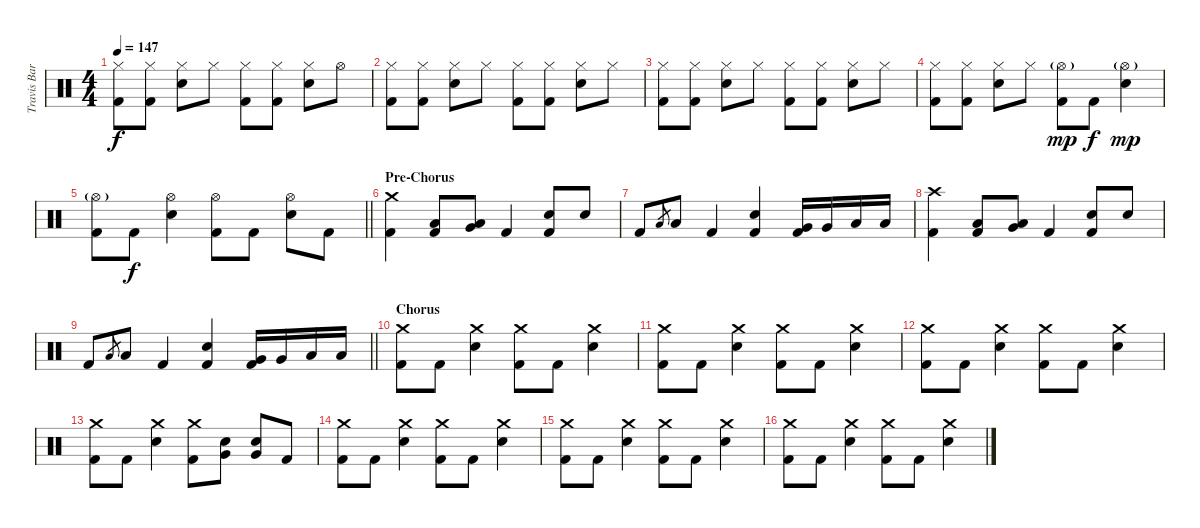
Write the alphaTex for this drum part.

\track ("Travis Barker - Drums" "Travis Bar") {instrument percussion}
\staff {score}
\articulation defaults
\ts (4 4)
\tempo 147
\clef neutral
\ks c
("Hi-Hat (closed)" "Kick (hit) 2").8{dy f} ("Hi-Hat (closed)" "Kick (hit) 2").8 ("Hi-Hat (closed)" "Electric Snare (hit)").8 "Hi-Hat (closed)".8 ("Hi-Hat (closed)" "Kick (hit) 2").8 ("Hi-Hat (closed)" "Kick (hit) 2").8 ("Hi-Hat (closed)" "Electric Snare (hit)").8 "Hi-Hat (open)".8 |
("Hi-Hat (closed)" "Kick (hit) 2").8 ("Hi-Hat (closed)" "Kick (hit) 2").8 ("Hi-Hat (closed)" "Electric Snare (hit)").8 "Hi-Hat (closed)".8 ("Hi-Hat (closed)" "Kick (hit) 2").8 ("Hi-Hat (closed)" "Kick (hit) 2").8 ("Hi-Hat (closed)" "Electric Snare (hit)").8 "Hi-Hat (closed)".8 |
("Hi-Hat (closed)" "Kick (hit) 2").8 ("Hi-Hat (closed)" "Kick (hit) 2").8 ("Hi-Hat (closed)" "Electric Snare (hit)").8 "Hi-Hat (closed)".8 ("Hi-Hat (closed)" "Kick (hit) 2").8 ("Hi-Hat (closed)" "Kick (hit) 2").8 ("Hi-Hat (closed)" "Electric Snare (hit)").8 "Hi-Hat (closed)".8 |
("Hi-Hat (closed)" "Kick (hit) 2").8 ("Hi-Hat (closed)" "Kick (hit) 2").8 ("Hi-Hat (closed)" "Electric Snare (hit)").8 "Hi-Hat (closed)".8 ("Hi-Hat (open)"{g} "Kick (hit) 2").8{dy mp} "Kick (hit) 2".8{dy f} ("Hi-Hat (open)"{g} "Electric Snare (hit)").4{dy mp} |
\barLineRight lightlight
("Hi-Hat (open)"{g} "Kick (hit) 2").8 "Kick (hit) 2".8{dy f} ("Hi-Hat (open)" "Electric Snare (hit)").4 ("Hi-Hat (open)" "Kick (hit) 2").8 "Kick (hit) 2".8 ("Hi-Hat (open)" "Electric Snare (hit)").8 "Kick (hit) 2".8 |
\section ("" "Pre-Chorus")
("Crash medium (hit)" "Kick (hit) 2").4 ("Low Tom (hit)" "Kick (hit) 2").8 ("Low Tom (hit)" "Very Low Tom (hit)").8 "Kick (hit) 2".4 ("Electric Snare (hit)" "Kick (hit) 2").8 "Electric Snare (hit)".8 |
"Kick (hit) 2".8 "Low Tom (hit)".8{gr} "Low Tom (hit)".8 "Kick (hit) 2".4 ("Electric Snare (hit)" "Kick (hit) 2").4 ("Very Low Tom (hit)" "Kick (hit) 2").16 "Very Low Tom (hit)".16 "Low Floor Tom (hit)".16 "Low Floor Tom (hit)".16 |
("Crash high (hit)" "Kick (hit) 2").4 ("Low Tom (hit)" "Kick (hit) 2").8 ("Low Tom (hit)" "Very Low Tom (hit)").8 "Kick (hit) 2".4 ("Electric Snare (hit)" "Kick (hit) 2").8 "Electric Snare (hit)".8 |
\barLineRight lightlight "Kick (hit) 2".8 "Low Tom (hit)".8{gr} "Low Tom (hit)".8 "Kick (hit) 2".4
("Electric Snare (hit)" "Kick (hit) 2").4 ("Very Low Tom (hit)" "Kick (hit) 2").16 "Very Low Tom (hit)".16 "Low Floor Tom (hit)".16 "Low Floor Tom (hit)".16 |
\section ("" "Chorus")
("Crash medium (hit)" "Kick (hit) 2").8 "Kick (hit) 2".8 ("Crash medium (hit)" "Electric Snare (hit)").4 ("Crash medium (hit)" "Kick (hit) 2").8 "Kick (hit) 2".8 ("Crash medium (hit)" "Electric Snare (hit)").4 |
("Crash medium (hit)" "Kick (hit) 2").8 "Kick (hit) 2".8 ("Crash medium (hit)" "Electric Snare (hit)").4 ("Crash medium (hit)" "Kick (hit) 2").8 "Kick (hit) 2".8 ("Crash medium (hit)" "Electric Snare (hit)").4 |
("Crash medium (hit)" "Kick (hit) 2").8 "Kick (hit) 2".8 ("Crash medium (hit)" "Electric Snare (hit)").4 ("Crash medium (hit)" "Kick (hit) 2").8 "Kick (hit) 2".8 ("Crash medium (hit)" "Electric Snare (hit)").4 |
("Crash medium (hit)" "Kick (hit) 2").8 "Kick (hit) 2".8 ("Crash medium (hit)" "Electric Snare (hit)").4 ("Crash medium (hit)" "Kick (hit) 2").8 ("Very Low Tom (hit)" "Electric Snare (hit)").8 ("Very Low Tom (hit)" "Electric Snare (hit)").8 "Kick (hit) 2".8 |
("Crash medium (hit)" "Kick (hit) 2").8 "Kick (hit) 2".8 ("Crash medium (hit)" "Electric Snare (hit)").4 ("Crash medium (hit)" "Kick (hit) 2").8 "Kick (hit) 2".8 ("Crash medium (hit)" "Electric Snare (hit)").4 |
("Crash medium (hit)" "Kick (hit) 2").8 "Kick (hit) 2".8 ("Crash medium (hit)" "Electric Snare (hit)").4 ("Crash medium (hit)" "Kick (hit) 2").8 "Kick (hit) 2".8 ("Crash medium (hit)" "Electric Snare (hit)").4 |
("Crash medium (hit)" "Kick (hit) 2").8 "Kick (hit) 2".8 ("Crash medium (hit)" "Electric Snare (hit)").4 ("Crash medium (hit)" "Kick (hit) 2").8 "Kick (hit) 2".8 ("Crash medium (hit)" "Electric Snare (hit)").4
